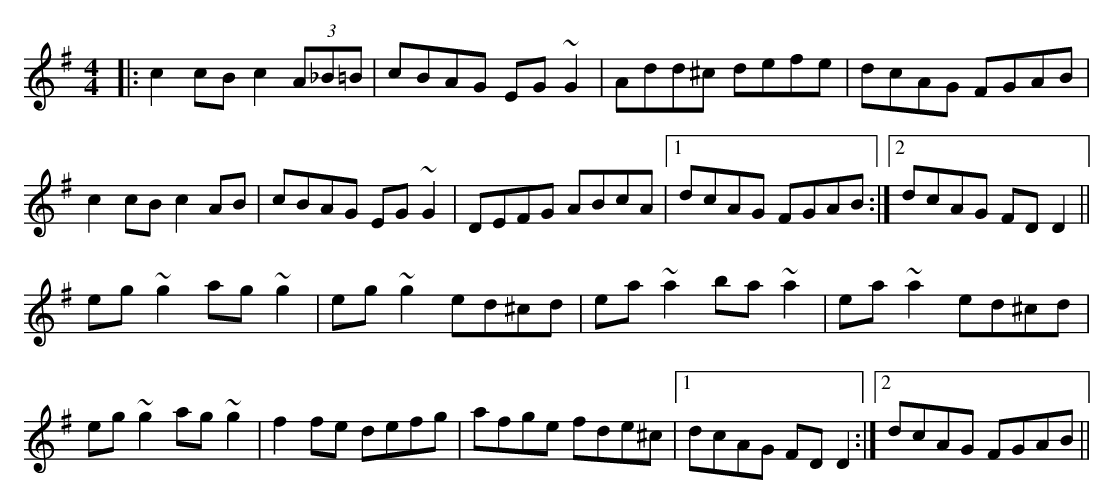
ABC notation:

X:1
M:4/4
K:Dmix
|:c2 cB c2 (3A_B=B|cBAG EG ~G2|Add^c defe|dcAG FGAB|
c2 cB c2 AB|cBAG EG ~G2|DEFG ABcA|1 dcAG FGAB:|2 dcAG FD D2||
eg ~g2 ag ~g2|eg ~g2 ed^cd|ea ~a2 ba ~a2|ea ~a2 ed^cd|
eg ~g2 ag ~g2|f2 fe defg|afge fde^c|1 dcAG FD D2:|2 dcAG FGAB||
